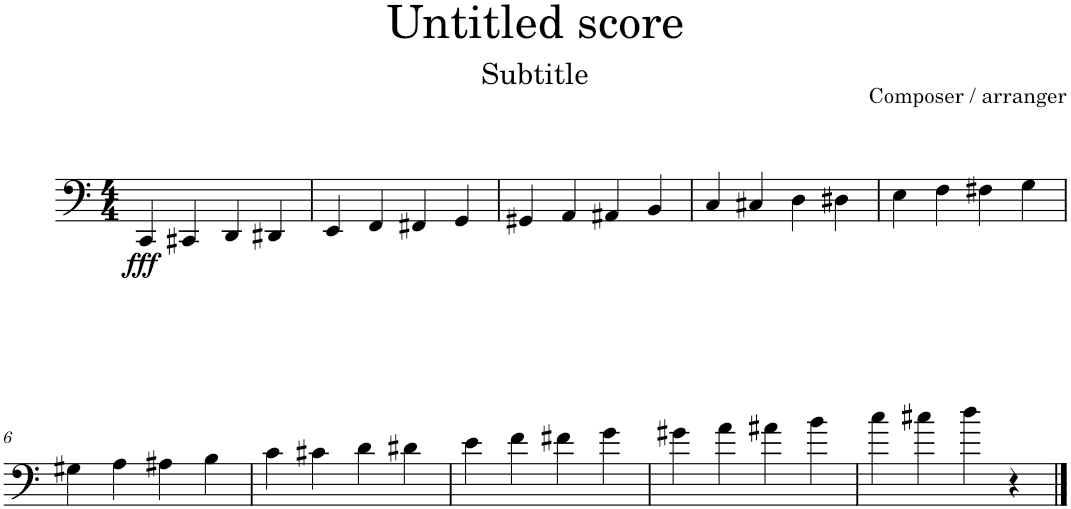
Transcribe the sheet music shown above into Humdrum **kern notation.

**kern	**dynam
*part1	*part1
*staff1	*staff1
*I"Trombone	*
*I'Tbn.	*
*clefF4	*
*k[]	*
*M4/4	*
=1	=1
!	!LO:DY:b
4CC/	fff
4CC#X/	.
4DD/	.
4DD#X/	.
=2	=2
4EE/	.
4FF/	.
4FF#X/	.
4GG/	.
=3	=3
4GG#X/	.
4AA/	.
4AA#X/	.
4BB/	.
=4	=4
4C/	.
4C#X/	.
4D\	.
4D#X\	.
=5	=5
4E\	.
4F\	.
4F#X\	.
4G\	.
!!LO:LB:g=z
=6	=6
4G#X\	.
4A\	.
4A#X\	.
4B\	.
=7	=7
4c\	.
4c#X\	.
4d\	.
4d#X\	.
=8	=8
4e\	.
4f\	.
4f#X\	.
4g\	.
=9	=9
4g#X\	.
4a\	.
4a#X\	.
4b\	.
=10	=10
4cc\	.
4cc#X\	.
4dd\	.
4r	.
==	==
*-	*-
